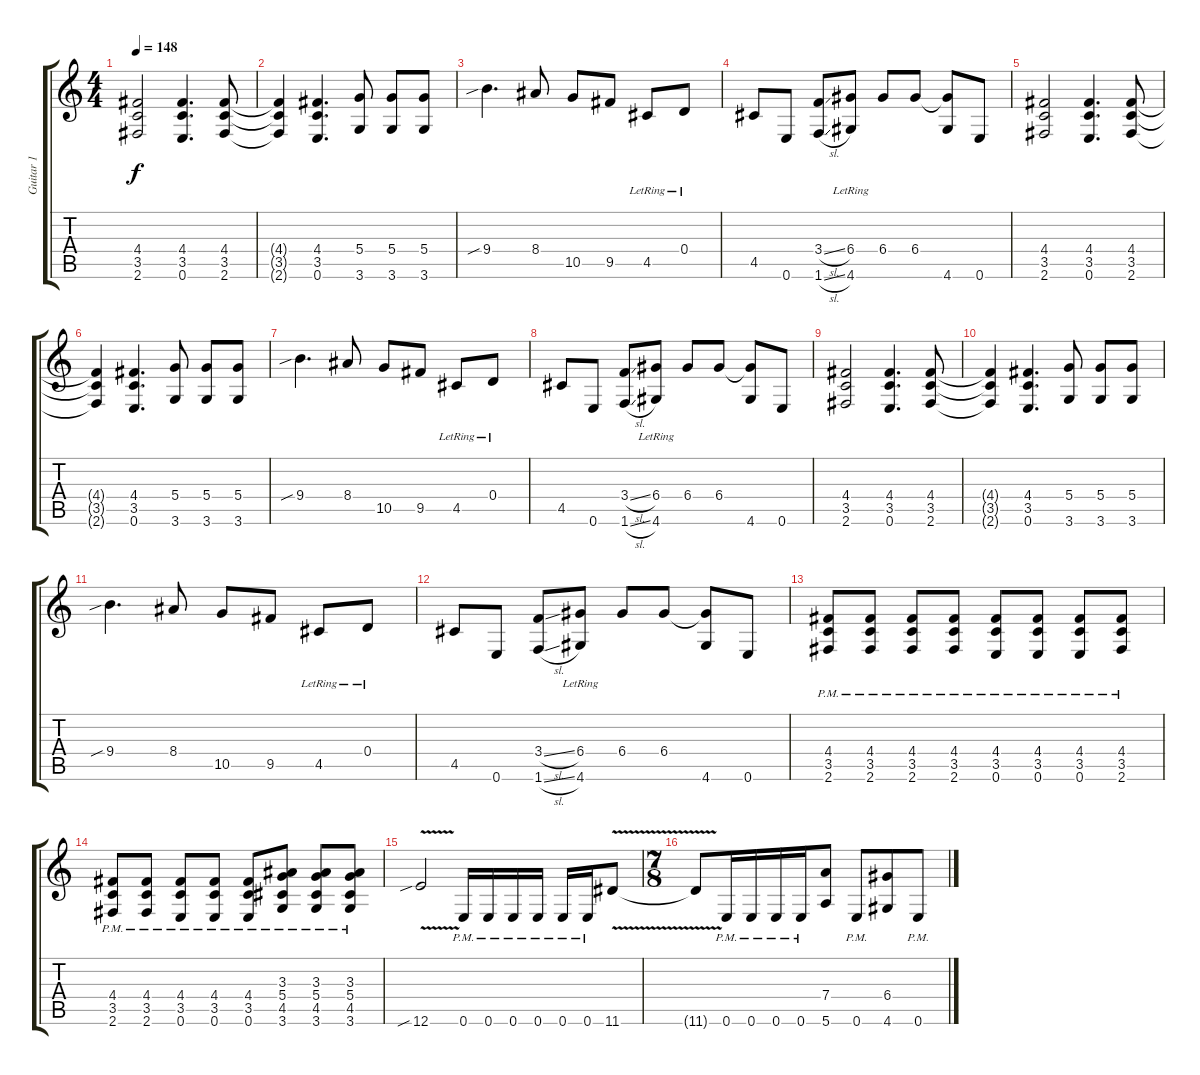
\track ("Guitar 1" "Guitar 1") {instrument distortionguitar}
\staff {score tabs}
\tuning (E4 B3 G3 D3 A2 E2) {hide}
\ts (4 4)
\tempo 148
\clef g2
\ks c
(4.4 3.5 2.6).2{dy f} (4.4 3.5 0.6).4{d} (4.4 3.5 2.6).8 |
(4.4{t} 3.5{t} 2.6{t}).4 (4.4 3.5 0.6).4{d} (5.4 3.6).8 (5.4 3.6).8 (5.4 3.6).8 |
9.4{sib}.4{d} 8.4.8 10.5.8 9.5.8 4.5{lr}.8 0.4{lr}.8 |
4.5.8 0.6.8 (3.4{sl} 1.6{sl}).8 (6.4 4.6{lr}).8 6.4.8 6.4.8 (6.4{t} 4.6).8 0.6.8 |
(4.4 3.5 2.6).2 (4.4 3.5 0.6).4{d} (4.4 3.5 2.6).8 |
(4.4{t} 3.5{t} 2.6{t}).4 (4.4 3.5 0.6).4{d} (5.4 3.6).8 (5.4 3.6).8 (5.4 3.6).8 |
9.4{sib}.4{d} 8.4.8 10.5.8 9.5.8 4.5{lr}.8 0.4{lr}.8 |
4.5.8 0.6.8 (3.4{sl} 1.6{sl}).8 (6.4 4.6{lr}).8 6.4.8 6.4.8 (6.4{t} 4.6).8 0.6.8 |
(4.4 3.5 2.6).2 (4.4 3.5 0.6).4{d} (4.4 3.5 2.6).8 |
(4.4{t} 3.5{t} 2.6{t}).4 (4.4 3.5 0.6).4{d} (5.4 3.6).8 (5.4 3.6).8 (5.4 3.6).8 |
9.4{sib}.4{d} 8.4.8 10.5.8 9.5.8 4.5{lr}.8 0.4{lr}.8 |
4.5.8 0.6.8 (3.4{sl} 1.6{sl}).8 (6.4 4.6{lr}).8 6.4.8 6.4.8 (6.4{t} 4.6).8 0.6.8 |
(4.4{pm} 3.5{pm} 2.6{pm}).8 (4.4{pm} 3.5{pm} 2.6{pm}).8 (4.4{pm} 3.5{pm} 2.6{pm}).8 (4.4{pm} 3.5{pm} 2.6{pm}).8 (4.4{pm} 3.5{pm} 0.6{pm}).8 (4.4{pm} 3.5{pm} 0.6{pm}).8 (4.4{pm} 3.5{pm} 0.6{pm}).8 (4.4{pm} 3.5{pm} 2.6{pm}).8 |
(4.4{pm} 3.5{pm} 2.6{pm}).8 (4.4{pm} 3.5{pm} 2.6{pm}).8 (4.4{pm} 3.5{pm} 0.6{pm}).8 (4.4{pm} 3.5{pm} 0.6{pm}).8 (4.4{pm} 3.5{pm} 0.6{pm}).8 (3.3{pm} 5.4{pm} 4.5{pm} 3.6{pm}).8 (3.3{pm} 5.4{pm} 4.5{pm} 3.6{pm}).8 (3.3{pm} 5.4{pm} 4.5{pm} 3.6{pm}).8 |
12.6{v sib}.2 0.6{pm}.16 0.6{pm}.16 0.6{pm}.16 0.6{pm}.16 0.6{pm}.16 0.6{pm}.16 11.6{v}.8 |
\ts (7 8)
11.6{t}.8 0.6{pm}.16 0.6{pm}.16 0.6{pm}.16 0.6{pm}.16 (7.4 5.6).8 0.6{pm}.8 (6.4 4.6).8 0.6{pm}.8
